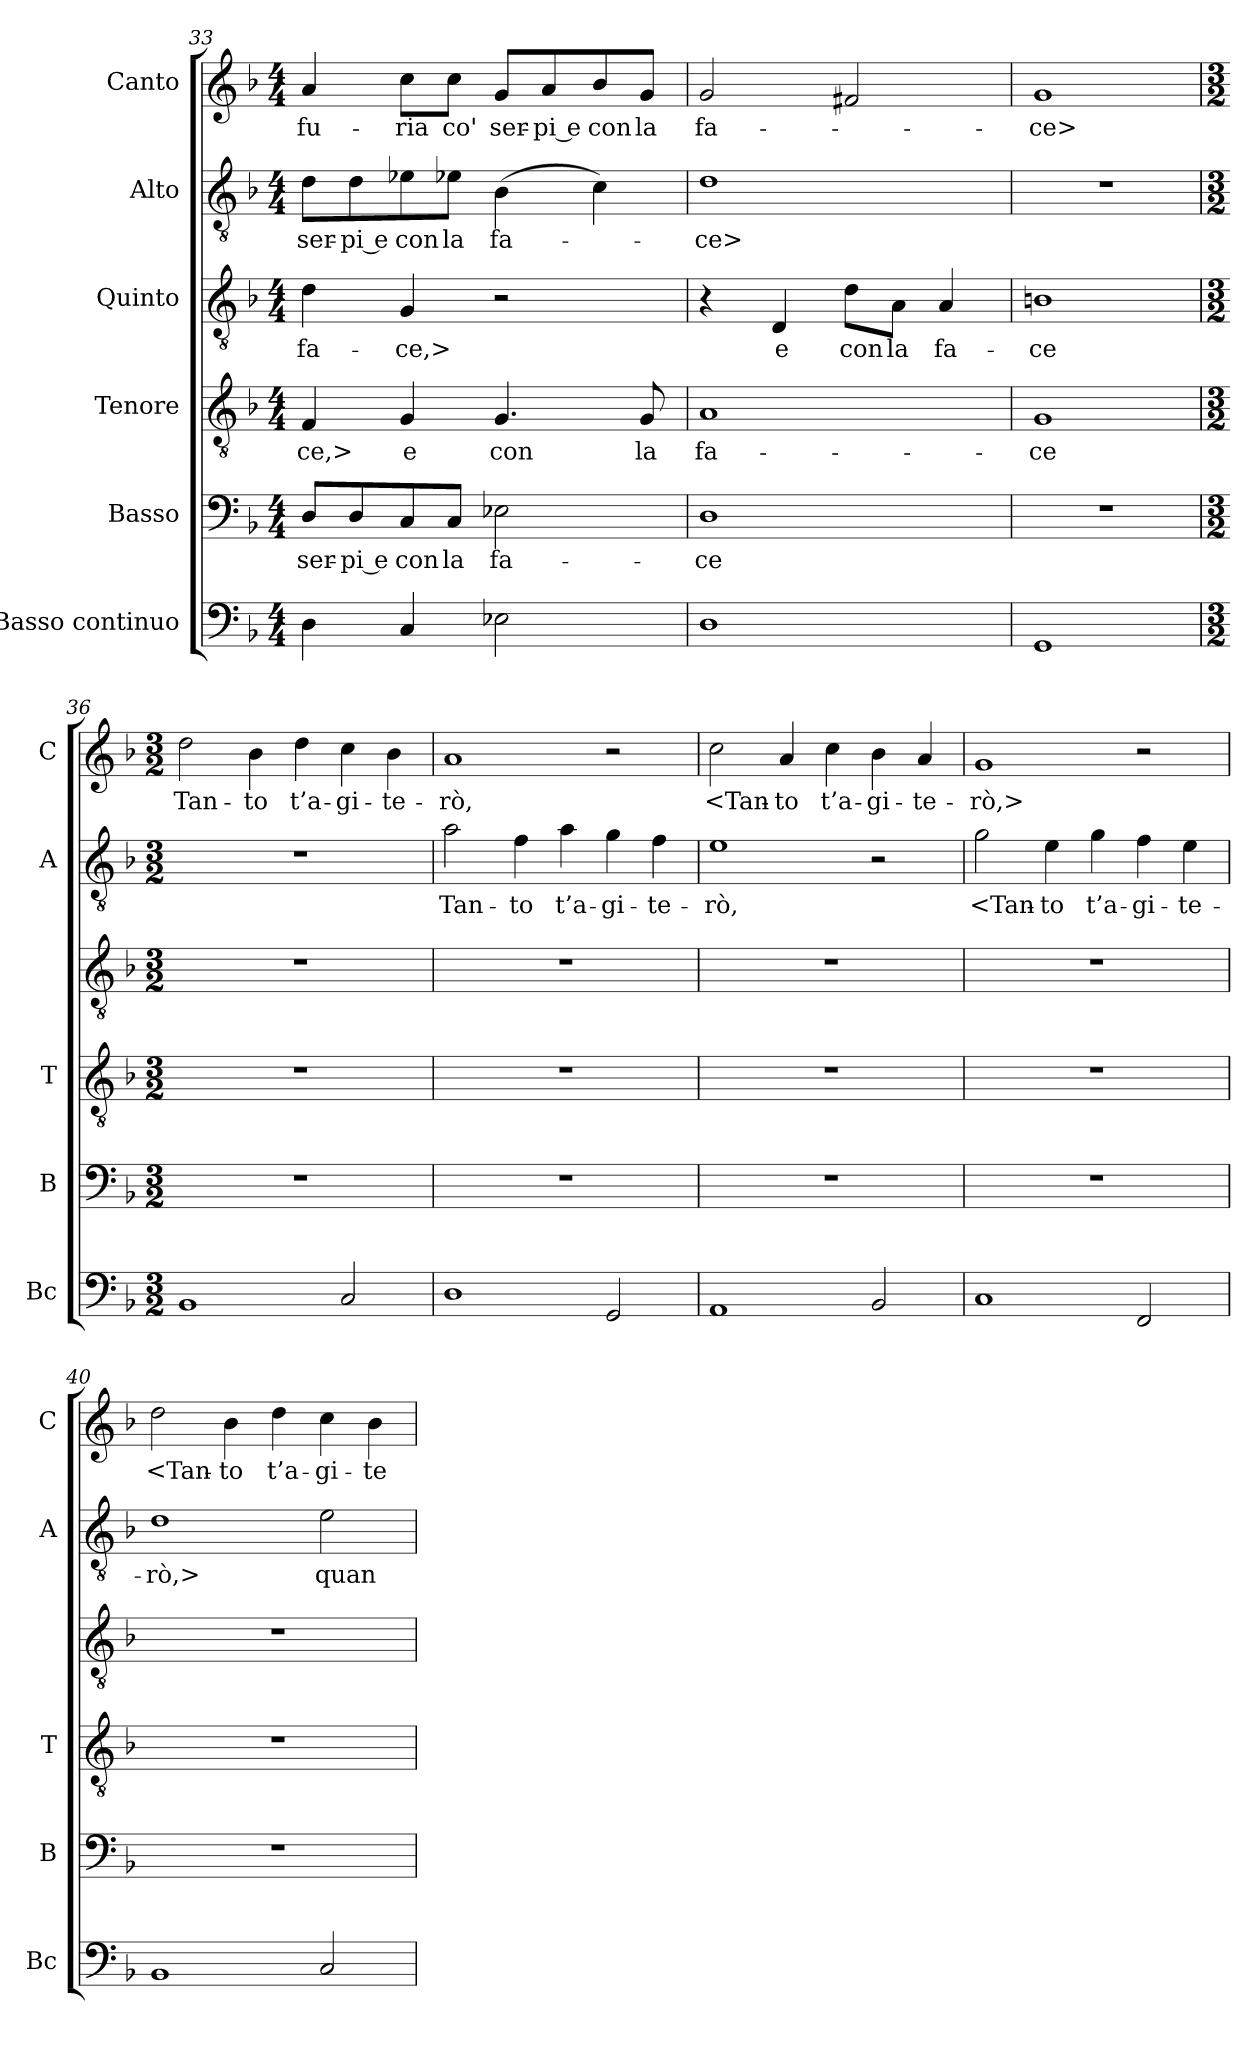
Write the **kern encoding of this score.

**kern	**kern	**text	**kern	**text	**kern	**text	**kern	**text	**kern	**text
*part6	*part5	*part5	*part4	*part4	*part3	*part3	*part2	*part2	*part1	*part1
*staff6	*staff5	*staff5	*staff4	*staff4	*staff3	*staff3	*staff2	*staff2	*staff1	*staff1
*I"Basso continuo	*I"Basso	*	*I"Tenore	*	*I"Quinto	*	*I"Alto	*	*I"Canto	*
*I'Bc	*I'B	*	*I'T	*	*	*	*I'A	*	*I'C	*
*clefF4	*clefF4	*	*clefGv2	*	*clefGv2	*	*clefGv2	*	*clefG2	*
*k[b-]	*k[b-]	*	*k[b-]	*	*k[b-]	*	*k[b-]	*	*k[b-]	*
*F:	*F:	*	*F:	*	*F:	*	*F:	*	*F:	*
*M4/4	*M4/4	*	*M4/4	*	*M4/4	*	*M4/4	*	*M4/4	*
=33	=33	=33	=33	=33	=33	=33	=33	=33	=33	=33
4D	8DL	ser-	4F	-ce,>	4d	fa-	8dL	ser-	4a	fu-
.	8D	-pi e	.	.	.	.	8d	-pi e	.	.
4C	8C	con	4G	e	4G	-ce,>	8e-X	con	8ccL	-ria
.	8CJ	la	.	.	.	.	8e-XJ	la	8ccJ	co'
2E-X	2E-X	fa-	4.G	con	2r	.	(>4B-	fa-	8gL	ser-
.	.	.	.	.	.	.	.	.	8a	-pi e
.	.	.	.	.	.	.	4c)	.	8b-	con
.	.	.	8G	la	.	.	.	.	8gJ	la
=34	=34	=34	=34	=34	=34	=34	=34	=34	=34	=34
1D	1D	-ce	1A	fa-	4r	.	1d	-ce>	2g	fa-
.	.	.	.	.	4D	e	.	.	.	.
.	.	.	.	.	8dL	con	.	.	2f#X	.
.	.	.	.	.	8AJ	la	.	.	.	.
.	.	.	.	.	4A	fa-	.	.	.	.
=35	=35	=35	=35	=35	=35	=35	=35	=35	=35	=35
1GG	1r	.	1G	-ce	1Bn	-ce	1r	.	1g	-ce>
=36	=36	=36	=36	=36	=36	=36	=36	=36	=36	=36
*M3/2	*M3/2	*	*M3/2	*	*M3/2	*	*M3/2	*	*M3/2	*
1BB-	1.r	.	1.r	.	1.r	.	1.r	.	2dd	Tan-
.	.	.	.	.	.	.	.	.	4b-	-to
.	.	.	.	.	.	.	.	.	4dd	t’a-
2C	.	.	.	.	.	.	.	.	4cc	-gi-
.	.	.	.	.	.	.	.	.	4b-	-te-
=37	=37	=37	=37	=37	=37	=37	=37	=37	=37	=37
1D	1.r	.	1.r	.	1.r	.	2a	Tan-	1a	-rò,
.	.	.	.	.	.	.	4f	-to	.	.
.	.	.	.	.	.	.	4a	t’a-	.	.
2GG	.	.	.	.	.	.	4g	-gi-	2r	.
.	.	.	.	.	.	.	4f	-te-	.	.
=38	=38	=38	=38	=38	=38	=38	=38	=38	=38	=38
1AA	1.r	.	1.r	.	1.r	.	1e	-rò,	2cc	<Tan-
.	.	.	.	.	.	.	.	.	4a	-to
.	.	.	.	.	.	.	.	.	4cc	t’a-
2BB-	.	.	.	.	.	.	2r	.	4b-	-gi-
.	.	.	.	.	.	.	.	.	4a	-te-
=39	=39	=39	=39	=39	=39	=39	=39	=39	=39	=39
1C	1.r	.	1.r	.	1.r	.	2g	<Tan-	1g	-rò,>
.	.	.	.	.	.	.	4e	-to	.	.
.	.	.	.	.	.	.	4g	t’a-	.	.
2FF	.	.	.	.	.	.	4f	-gi-	2r	.
.	.	.	.	.	.	.	4e	-te-	.	.
=40	=40	=40	=40	=40	=40	=40	=40	=40	=40	=40
1BB-	1.r	.	1.r	.	1.r	.	1d	-rò,>	2dd	<Tan-
.	.	.	.	.	.	.	.	.	4b-	-to
.	.	.	.	.	.	.	.	.	4dd	t’a-
2C	.	.	.	.	.	.	2e	quan-	4cc	-gi-
.	.	.	.	.	.	.	.	.	4b-	-te-
=	=	=	=	=	=	=	=	=	=	=
*-	*-	*-	*-	*-	*-	*-	*-	*-	*-	*-
